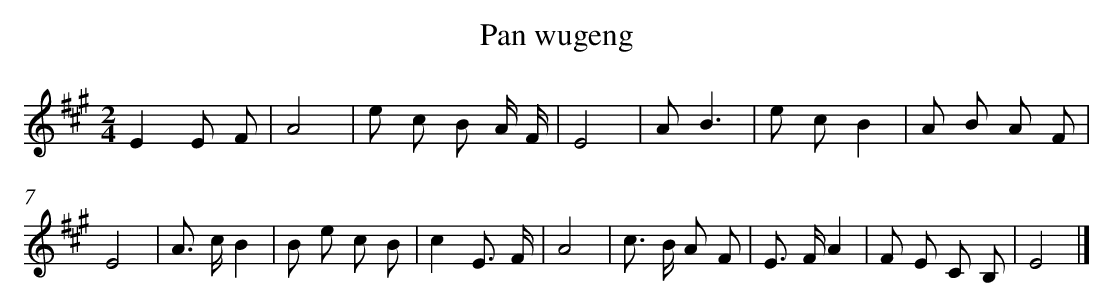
X:1
T: Pan wugeng
L: 1/8
M: 2/4
K: A
E2E F [I:setbarnb 1]|
A4 |
e c B A/ F/ |
E4 |
AB3 |
e cB2 |
A B A F |
E4 |
A> cB2 |
B e c B |
c2E3/ F/ |
A4 |
c> B A F |
E> FA2 |
F E C B, |
E4 |]
